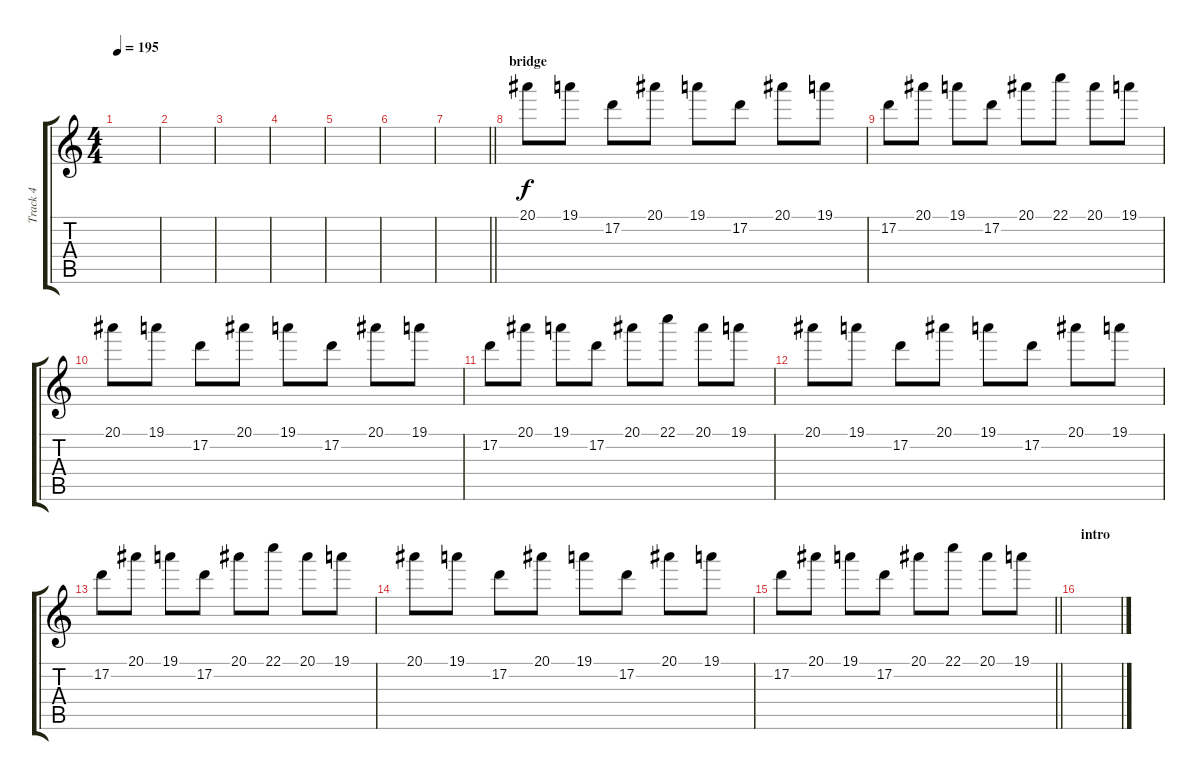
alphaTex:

\track ("Track 4" "Track 4") {instrument overdrivenguitar}
\staff {score tabs}
\tuning (D4 A3 F3 C3 G2 C2) {hide}
\ts (4 4)
\tempo 195
\clef g2
\ks c
|
|
|
|
|
|
\barLineRight lightlight
|
\section ("" "bridge")
20.1.8 19.1.8 17.2.8 20.1.8 19.1.8 17.2.8 20.1.8 19.1.8 |
17.2.8 20.1.8 19.1.8 17.2.8 20.1.8 22.1.8 20.1.8 19.1.8 |
20.1.8 19.1.8 17.2.8 20.1.8 19.1.8 17.2.8 20.1.8 19.1.8 |
17.2.8 20.1.8 19.1.8 17.2.8 20.1.8 22.1.8 20.1.8 19.1.8 |
20.1.8 19.1.8 17.2.8 20.1.8 19.1.8 17.2.8 20.1.8 19.1.8 |
17.2.8 20.1.8 19.1.8 17.2.8 20.1.8 22.1.8 20.1.8 19.1.8 |
20.1.8 19.1.8 17.2.8 20.1.8 19.1.8 17.2.8 20.1.8 19.1.8 |
\barLineRight lightlight
17.2.8 20.1.8 19.1.8 17.2.8 20.1.8 22.1.8 20.1.8 19.1.8 |
\section ("" "intro")
